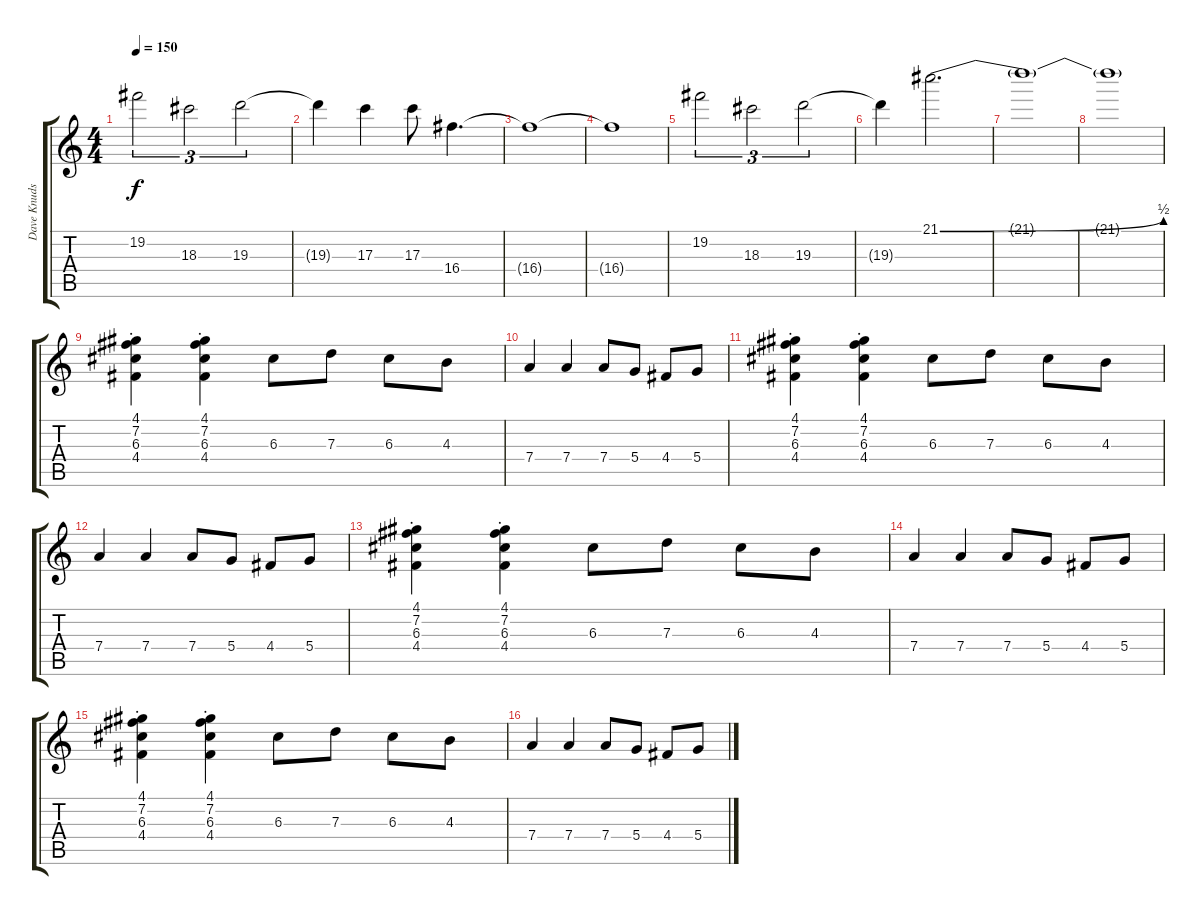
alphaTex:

\track ("Dave Knudson" "Dave Knuds") {instrument electricguitarjazz}
\staff {score tabs}
\tuning (E4 B3 G3 D3 A2 D2) {hide}
\ts (4 4)
\tempo 150
\clef g2
\ks c
19.2.2{tu (3 2) dy f} 18.3.2{tu (3 2)} 19.3.2{tu (3 2)} |
19.3{t}.4 17.3.4 17.3.8 16.4.4{d} |
16.4{t}.1 |
16.4{t}.1 |
19.2.2{tu (3 2)} 18.3.2{tu (3 2)} 19.3.2{tu (3 2)} |
19.3{t}.4 21.1{be (bend 0 0 60 2)}.2{d} |
21.1{t}.1 |
21.1{t}.1 |
(4.1{st} 7.2{st} 6.3{st} 4.4{st}).4 (4.1{st} 7.2{st} 6.3{st} 4.4{st}).4 6.3.8 7.3.8 6.3.8 4.3.8 |
7.4.4 7.4.4 7.4.8 5.4.8 4.4.8 5.4.8 |
(4.1{st} 7.2{st} 6.3{st} 4.4{st}).4 (4.1{st} 7.2{st} 6.3{st} 4.4{st}).4 6.3.8 7.3.8 6.3.8 4.3.8 |
7.4.4 7.4.4 7.4.8 5.4.8 4.4.8 5.4.8 |
(4.1{st} 7.2{st} 6.3{st} 4.4{st}).4 (4.1{st} 7.2{st} 6.3{st} 4.4{st}).4 6.3.8 7.3.8 6.3.8 4.3.8 |
7.4.4 7.4.4 7.4.8 5.4.8 4.4.8 5.4.8 |
(4.1{st} 7.2{st} 6.3{st} 4.4{st}).4 (4.1{st} 7.2{st} 6.3{st} 4.4{st}).4 6.3.8 7.3.8 6.3.8 4.3.8 |
7.4.4 7.4.4 7.4.8 5.4.8 4.4.8 5.4.8
